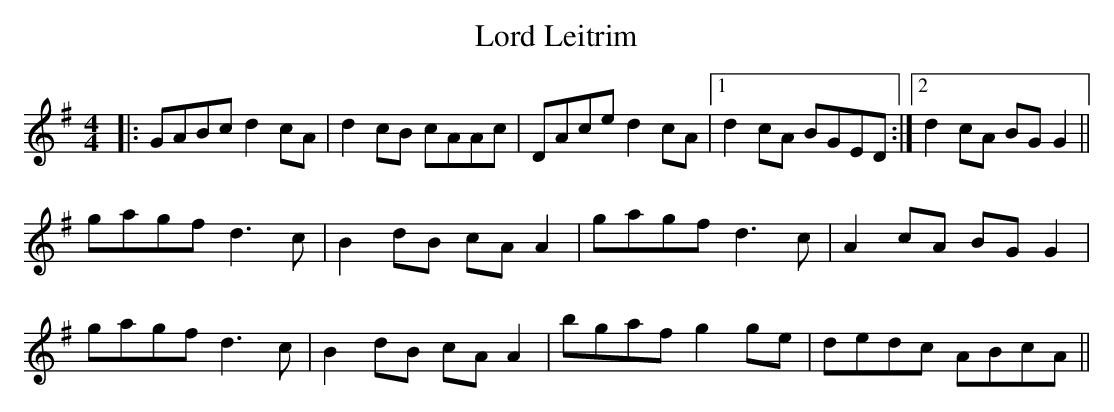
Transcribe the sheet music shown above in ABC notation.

X:1
T: Lord Leitrim
M: 4/4
L: 1/8
K: Gmaj
|:GABc d2 cA|d2 cB cAAc|DAce d2 cA|1 d2 cA BGED:|2 d2 cA BG G2||
gagf d3 c|B2 dB cA A2|gagf d3 c|A2 cA BG G2|
gagf d3 c|B2 dB cA A2|bgaf g2 ge|dedc ABcA||
